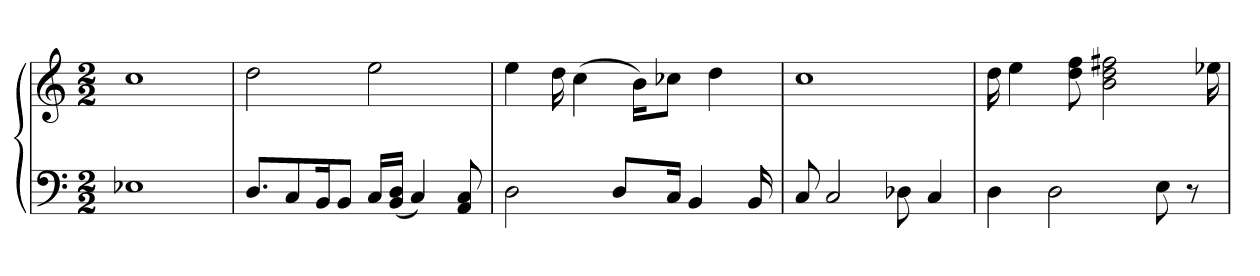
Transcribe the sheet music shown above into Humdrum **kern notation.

**kern	**kern
*part1	*part1
*staff2	*staff1
*clefF4	*clefG2
*k[]	*k[]
*M2/2	*M2/2
=1	=1
1E-X	1cc
=2	=2
8.D/L	2dd
8C/	.
16BB/K	.
8BB/J	.
16C/LL	2ee
(16BB/ 16D/JJ	.
4C)	.
8AA 8C	.
=3	=3
2D	4ee
.	16dd
.	(4cc
8D/L	.
.	16b\KL)
16C/Jk	8cc-X\J
4BB	.
.	4dd
16BB	.
=4	=4
8C	1cc
2C	.
8D-X	.
4C	.
=5	=5
4D	16dd
.	4ee
2D	.
.	8dd 8ff
.	2b 2dd 2ff#X
8E	.
8r	.
.	16ee-X
=	=
*-	*-
